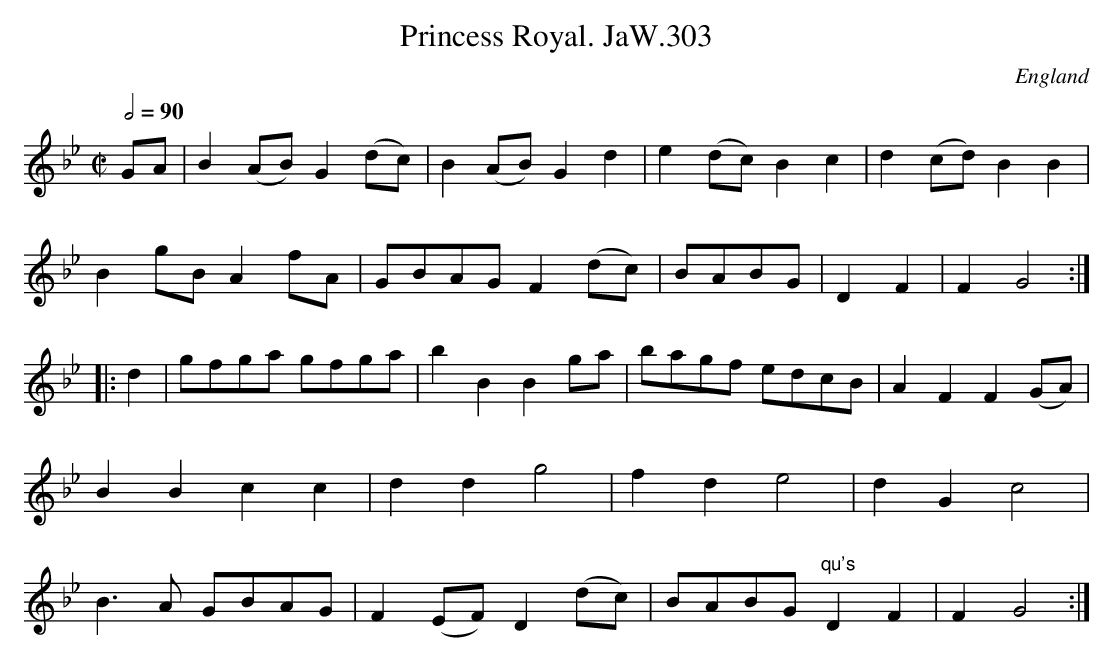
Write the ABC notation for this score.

X:1
T:Princess Royal. JaW.303
M:C|
L:1/8
Q:1/2=90
O:England
notC:Carolan
K:Bb major
GA|B2(AB) G2(dc)|B2(AB) G2d2|e2(dc) B2c2|d2(cd) B2B2|!
B2gB A2fA|GBAG F2(dc)|BABG|D2F2|F2G4:|!
|:d2|gfga gfga|b2B2B2ga|bagf edcB|A2F2F2(GA)|!
B2B2c2c2|d2d2 g4|f2d2 e4|d2G2c4|!
B3A GBAG|F2(EF) D2(dc)|BABG "qu's"D2F2|F2G4:|
